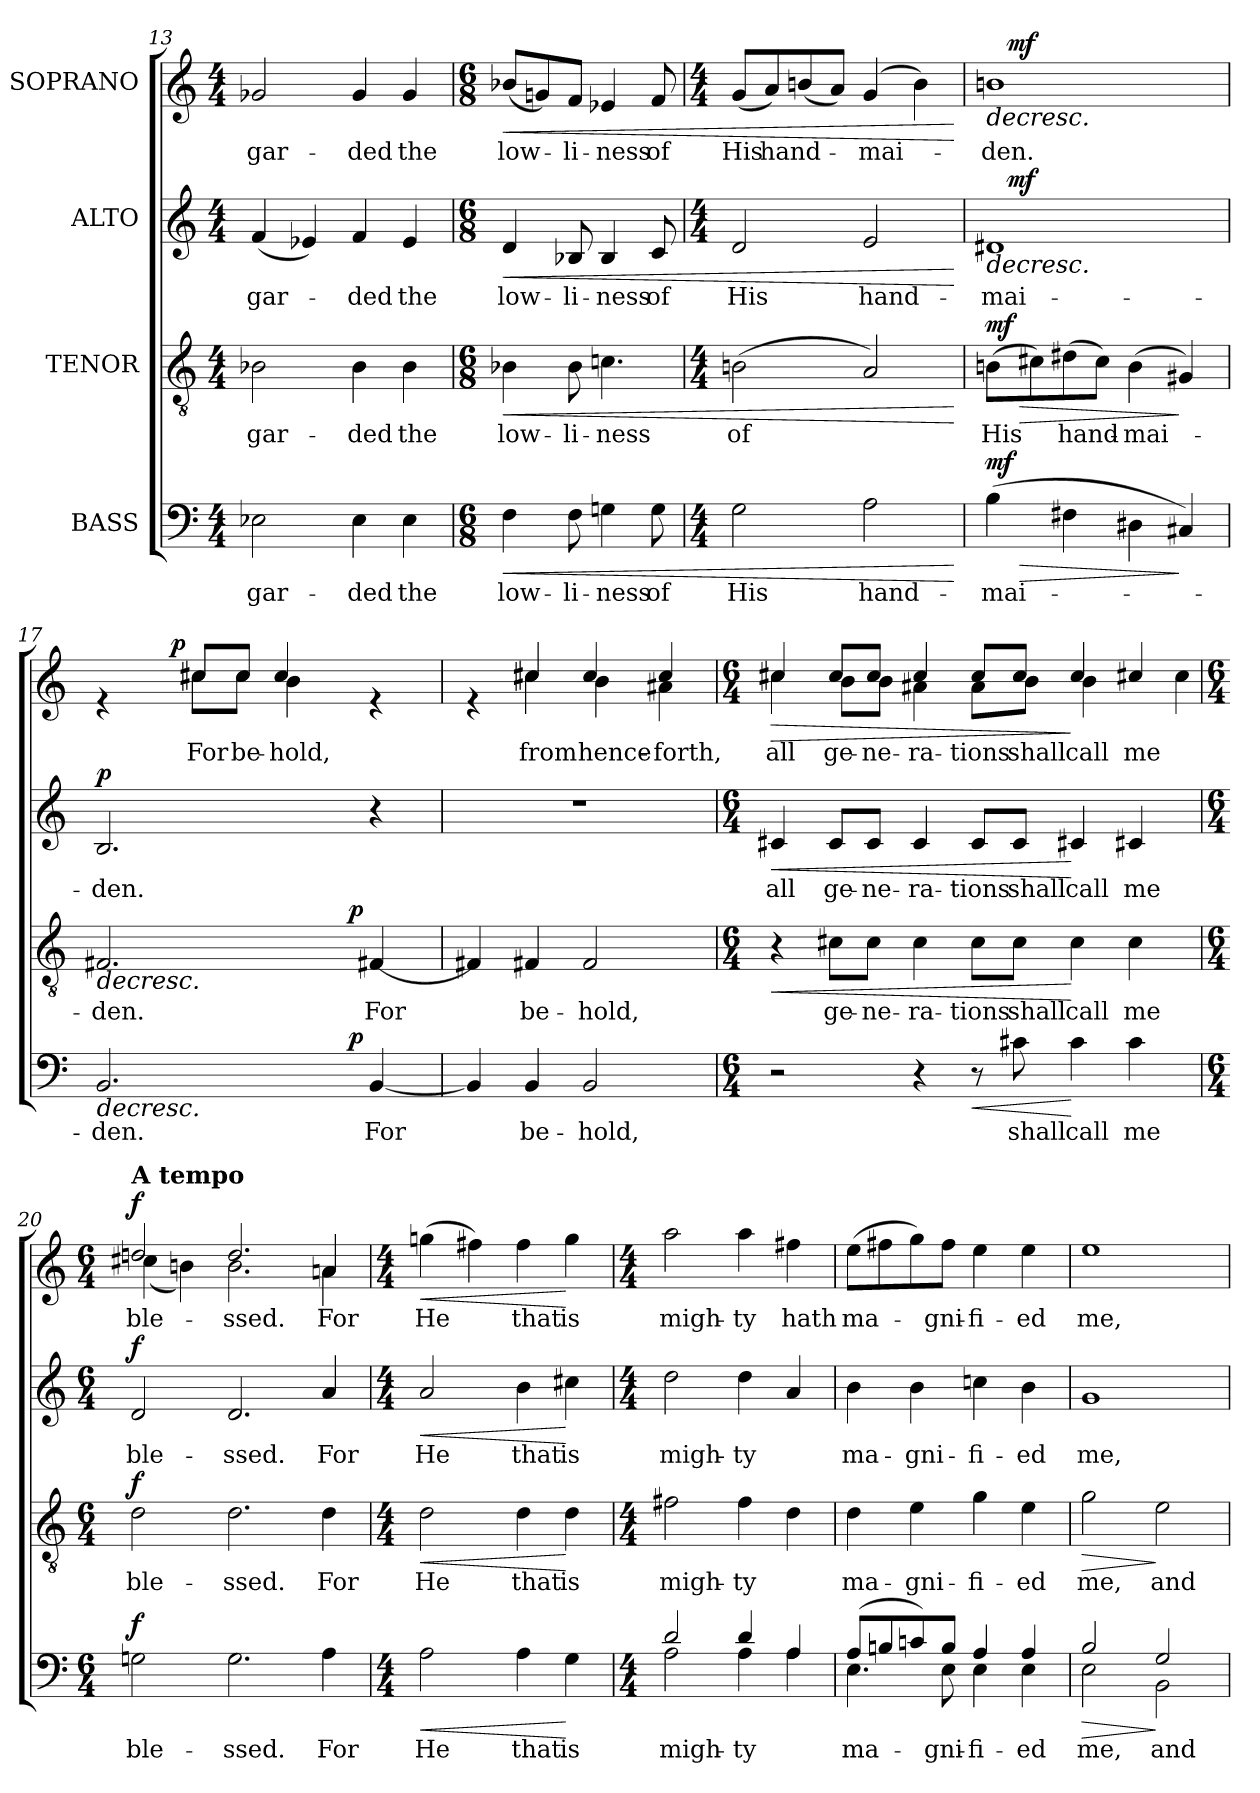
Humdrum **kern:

**kern	**text	**dynam	**kern	**text	**dynam	**kern	**text	**dynam	**kern	**text	**dynam
*part4	*part4	*part4	*part3	*part3	*part3	*part2	*part2	*part2	*part1	*part1	*part1
*staff4	*staff4	*staff4	*staff3	*staff3	*staff3	*staff2	*staff2	*staff2	*staff1	*staff1	*staff1
*I"BASS	*	*	*I"TENOR	*	*	*I"ALTO	*	*	*I"SOPRANO	*	*
!!LO:LB:g=z
*clefF4	*	*	*clefGv2	*	*	*clefG2	*	*	*clefG2	*	*
*M4/4	*	*	*M4/4	*	*	*M4/4	*	*	*M4/4	*	*
=13	=13	=13	=13	=13	=13	=13	=13	=13	=13	=13	=13
!	!LO:LY:b:cj	!	!	!LO:LY:b:cj	!	!	!LO:LY:b:cj	!	!	!LO:LY:b:cj	!
2E-X\	-gar-	.	2B-X\	-gar-	.	(<4f/	-gar-	.	2g-X/	-gar-	.
.	.	.	.	.	.	4e-X/)	.	.	.	.	.
!	!LO:LY:b:cj	!	!	!LO:LY:b:cj	!	!	!LO:LY:b:cj	!	!	!LO:LY:b:cj	!
4E-\	-ded	.	4B-\	-ded	.	4f/	-ded	.	4g-/	-ded	.
!	!LO:LY:b:cj	!	!	!LO:LY:b:cj	!	!	!LO:LY:b:cj	!	!	!LO:LY:b:cj	!
4E-\	the	.	4B-\	the	.	4e-/	the	.	4g-/	the	.
=14	=14	=14	=14	=14	=14	=14	=14	=14	=14	=14	=14
*M6/8	*	*	*M6/8	*	*	*M6/8	*	*	*M6/8	*	*
!	!LO:LY:b	!LO:HP:b	!	!LO:LY:b	!LO:HP:b	!	!LO:LY:b	!LO:HP:b	!	!LO:LY:b	!LO:HP:b
4F\	low-	<	4B-X\	low-	<	4d/	low-	<	(<8b-X/L	low-	<
.	.	.	.	.	.	.	.	.	8gn/)	.	.
!	!LO:LY:b:cj	!	!	!LO:LY:b:cj	!	!	!LO:LY:b:cj	!	!	!LO:LY:b:cj	!
8F\	-li-	.	8B-\	-li-	.	8B-X/	-li-	.	8f/J	-li-	.
!	!LO:LY:b:cj	!	!	!LO:LY:b:cj	!	!	!LO:LY:b:cj	!	!	!LO:LY:b:cj	!
4Gn\	-ness	.	4.cn\	-ness	.	4B-/	-ness	.	4e-X/	-ness	.
!	!LO:LY:b:cj	!	!	!	!	!	!LO:LY:b:cj	!	!	!LO:LY:b:cj	!
8G\	of	.	.	.	.	8c/	of	.	8f/	of	.
=15	=15	=15	=15	=15	=15	=15	=15	=15	=15	=15	=15
*M4/4	*	*	*M4/4	*	*	*M4/4	*	*	*M4/4	*	*
!	!LO:LY:b:cj	!	!	!LO:LY:b:cj	!	!	!LO:LY:b:cj	!	!	!LO:LY:b:cj	!
2G\	His	.	(>2Bn\	of	.	2d/	His	.	(<8g/L	His	.
!	!	!	!	!	!	!	!	!	!	!LO:LY:b	!
.	.	.	.	.	.	.	.	.	8a/)	hand-	.
.	.	.	.	.	.	.	.	.	(<8bn/	.	.
.	.	.	.	.	.	.	.	.	8a/J)	.	.
!	!LO:LY:b:cj	!	!	!	!	!	!LO:LY:b:cj	!	!	!LO:LY:b	!
2A\	hand-	[	2A/)	.	[	2e/	hand-	[	(>4g/	-mai-	[
.	.	.	.	.	.	.	.	.	4b\)	.	.
=16	=16	=16	=16	=16	=16	=16	=16	=16	=16	=16	=16
!	!LO:LY:b	!LO:HP:b	!	!LO:LY:b	!LO:HP:b	!	!LO:LY:b:cj	!LO:HP:b	!	!LO:LY:b:cj	!LO:HP:b
!	!	!LO:DY:n=1:a	!	!	!LO:DY:n=1:a	!	!	!	!	!	!
*	*	*	*	*	*	*^	*	*	*^	*	*
(>4B\	-mai-	> mf	(>8Bn\L	His	> mf	1d#X	16ryy	-mai-	>	1bn	16ryy	-den.	>
!	!	!	!	!	!	!	!	!	!LO:DY:a	!	!	!	!LO:DY:a
.	.	.	.	.	.	.	2...ryy	.	mf	.	2...ryy	.	mf
.	.	.	8c#X\)	.	.	.	.	.	.	.	.	.	.
!	!	!	!	!LO:LY:b	!	!	!	!	!	!	!	!	!
4F#X\	.	.	(>8d#X\	hand-	.	.	.	.	.	.	.	.	.
.	.	.	8c#\J)	.	.	.	.	.	.	.	.	.	.
!	!	!	!	!LO:LY:b	!	!	!	!	!	!	!	!	!
4D#X\	.	.	(>4B\	-mai-	.	.	.	.	.	.	.	.	.
4C#X/)	.	]	4G#X/)	.	]	.	.	.	.	.	.	.	.
.	.	.	.	.	.	.	.	.	]	.	.	.	]
!!LO:PB:g=z
=17	=17	=17	=17	=17	=17	=17	=17	=17	=17	=17	=17	=17	=17
!	!LO:LY:b:cj	!LO:HP:b	!	!LO:LY:b:cj	!LO:HP:b	!	!	!LO:LY:b:cj	!LO:DY:a	!	!	!	!
*^	*	*	*^	*	*	*v	*v	*	*	*	*^	*	*
2.BB/	2ryy	-den.	>	2.F#X/	2ryy	-den.	>	2.B/	-den.	p	4ryy	4re	8ryy	.	.
.	.	.	.	.	.	.	.	.	.	.	.	.	16ryy	.	.
.	.	.	.	.	.	.	.	.	.	.	.	.	64ryy	.	.
!	!	!	!	!	!	!	!	!	!	!	!	!	!	!	!LO:DY:a
.	.	.	.	.	.	.	.	.	.	.	.	.	2ryy	.	p
!	!	!	!	!	!	!	!	!	!	!	!	!	!	!LO:LY:b:cj	!
.	.	.	.	.	.	.	.	.	.	.	8cc#X/L	8cc#\L	.	For	.
!	!	!	!	!	!	!	!	!	!	!	!	!	!	!LO:LY:b	!
.	.	.	.	.	.	.	.	.	.	.	8cc#/J	8cc#\J	.	be-	.
!	!	!	!	!	!	!	!	!	!	!	!	!	!	!LO:LY:b:cj	!
.	8ryy	.	.	.	8ryy	.	.	.	.	.	4cc#/	4b\	.	-hold,	.
.	16ryy	.	.	.	16ryy	.	.	.	.	.	.	.	.	.	.
.	64ryy	.	.	.	64ryy	.	.	.	.	.	.	.	.	.	.
!	!	!	!LO:DY:a	!	!	!	!LO:DY:a	!	!	!	!	!	!	!	!
.	4ryy	.	p	.	4ryy	.	p	.	.	.	.	.	4ryy	.	.
!	!	!LO:LY:b	!	!	!	!LO:LY:b	!	!	!	!	!	!	!	!	!
[<4BB/	.	For	]	[<4F#X/	.	For	]	4r	.	.	4re	4ryy	.	.	.
.	32.ryy	.	.	.	32.ryy	.	.	.	.	.	.	.	32.ryy	.	.
*v	*v	*	*	*	*	*	*	*	*	*	*	*v	*v	*	*
*	*	*	*v	*v	*	*	*	*	*	*	*	*	*
=18	=18	=18	=18	=18	=18	=18	=18	=18	=18	=18	=18	=18
4BB/]	.	.	4F#X/]	.	.	1r	.	.	4ryy	4re	.	.
!	!LO:LY:b:cj	!	!	!LO:LY:b:cj	!	!	!	!	!	!	!LO:LY:b:cj	!
4BB/	be-	.	4F#X/	be-	.	.	.	.	4cc#X/	4cc#\	from	.
!	!LO:LY:b:cj	!	!	!LO:LY:b:cj	!	!	!	!	!	!	!LO:LY:b	!
2BB/	-hold,	.	2F#/	-hold,	.	.	.	.	4cc#/	4b\	hence-	.
!	!	!	!	!	!	!	!	!	!	!	!LO:LY:b:rj	!
.	.	.	.	.	.	.	.	.	4cc#/	4a#X\	-forth,	.
=19	=19	=19	=19	=19	=19	=19	=19	=19	=19	=19	=19	=19
*M6/4	*	*	*M6/4	*	*	*M6/4	*	*	*M6/4	*	*	*
!	!	!	!	!	!LO:HP:b	!	!LO:LY:b:cj	!LO:HP:b	!	!	!LO:LY:b:cj	!LO:HP:b
2r	.	.	4r	.	<	4c#X/	all	<	4cc#X/	4cc#\	all	>
!	!	!	!	!LO:LY:b:cj	!	!	!LO:LY:b:cj	!	!	!	!LO:LY:b:cj	!
.	.	.	8c#X\L	ge-	.	8c#/L	ge-	.	8cc#/L	8b\L	ge-	.
!	!	!	!	!LO:LY:b:cj	!	!	!LO:LY:b:cj	!	!	!	!LO:LY:b:cj	!
.	.	.	8c#\J	-ne-	.	8c#/J	-ne-	.	8cc#/J	8b\J	-ne-	.
!	!	!	!	!LO:LY:b:cj	!	!	!LO:LY:b:cj	!	!	!	!LO:LY:b:cj	!
4r	.	.	4c#\	-ra-	.	4c#/	-ra-	.	4cc#/	4a#X\	-ra-	.
!	!	!LO:HP:b	!	!LO:LY:b:cj	!	!	!LO:LY:b:cj	!	!	!	!LO:LY:b:cj	!
8r	.	<	8c#\L	-tions	.	8c#/L	-tions	.	8cc#/L	8a#\L	-tions	.
!	!LO:LY:b:cj	!	!	!LO:LY:b:cj	!	!	!LO:LY:b:cj	!	!	!	!LO:LY:b:cj	!
8c#X\	shall	.	8c#\J	shall	.	8c#/J	shall	.	8cc#/J	8b\J	shall	.
!	!LO:LY:b:cj	!	!	!LO:LY:b:cj	!	!	!LO:LY:b:cj	!	!	!	!LO:LY:b:cj	!
4c#\	call	[	4c#\	call	[	4c#X/	call	[	4cc#/	4b\	call	]
!	!LO:LY:b:cj	!	!	!LO:LY:b:cj	!	!	!LO:LY:b:cj	!	!	!	!LO:LY:b:cj	!
4c#\	me	.	4c#\	me	.	4c#X/	me	.	4cc#X/	4cc#\	me	.
!!LO:LB:g=z	!!
=20	=20	=20	=20	=20	=20	=20	=20	=20	=20	=20	=20	=20
*M6/4	*	*	*M6/4	*	*	*M6/4	*	*	*M6/4	*	*	*
!	!	!	!	!	!	!	!	!	!LO:TX:a:B:t=A tempo	!	!	!
!	!LO:LY:b:cj	!LO:DY:a	!	!LO:LY:b:cj	!LO:DY:a	!	!LO:LY:b:cj	!LO:DY:a	!	!	!LO:LY:b:cj	!LO:DY:a
2Gn\	ble-	f	2d\	ble-	f	2d/	ble-	f	2ddn/	(<4cc#X\	ble-	f
.	.	.	.	.	.	.	.	.	.	4bn\)	.	.
!	!LO:LY:b:cj	!	!	!LO:LY:b:cj	!	!	!LO:LY:b:cj	!	!	!	!LO:LY:b:cj	!
2.G\	-ssed.	.	2.d\	-ssed.	.	2.d/	-ssed.	.	2.dd/	2.b\	-ssed.	.
!	!LO:LY:b:cj	!	!	!LO:LY:b:cj	!	!	!LO:LY:b:cj	!	!	!	!LO:LY:b:cj	!
4A\	For	.	4d\	For	.	4a/	For	.	4an/	4a\	For	.
*	*	*	*	*	*	*	*	*	*v	*v	*	*
=21	=21	=21	=21	=21	=21	=21	=21	=21	=21	=21	=21
*M4/4	*	*	*M4/4	*	*	*M4/4	*	*	*M4/4	*	*
*	*	*	*	*	*	*	*	*	*^	*	*
!	!LO:LY:b:cj	!LO:HP:b	!	!LO:LY:b:cj	!LO:HP:b	!	!LO:LY:b:cj	!LO:HP:b	!	!	!LO:LY:b	!LO:HP:b
*	*	*	*	*	*	*	*	*	*v	*v	*	*
2A\	He	<	2d\	He	<	2a/	He	<	(>4ggn\	He	<
.	.	.	.	.	.	.	.	.	4ff#X\)	.	.
!	!LO:LY:b:cj	!	!	!LO:LY:b:cj	!	!	!LO:LY:b:cj	!	!	!LO:LY:b:cj	!
4A\	that	.	4d\	that	.	4b\	that	.	4ff#\	that	.
!	!LO:LY:b:cj	!	!	!LO:LY:b:cj	!	!	!LO:LY:b:cj	!	!	!LO:LY:b:cj	!
4G\	is	[	4d\	is	[	4cc#X\	is	[	4gg\	is	[
=22	=22	=22	=22	=22	=22	=22	=22	=22	=22	=22	=22
*M4/4	*	*	*M4/4	*	*	*M4/4	*	*	*M4/4	*	*
!	!LO:LY:b:cj	!	!	!LO:LY:b:cj	!	!	!LO:LY:b:cj	!	!	!LO:LY:b:cj	!
*^	*	*	*	*	*	*	*	*	*	*	*
2d/	2A\	migh-	.	2f#X\	migh-	.	2dd\	migh-	.	2aa\	migh-	.
!	!	!LO:LY:b:cj	!	!	!LO:LY:b:cj	!	!	!LO:LY:b:cj	!	!	!LO:LY:b:cj	!
4d/	4A\	-ty	.	4f#\	-ty	.	4dd\	-ty	.	4aa\	-ty	.
!	!	!	!	!	!	!	!	!	!	!	!LO:LY:b:cj	!
4A/	4A\	.	.	4d\	.	.	4a/	.	.	4ff#X\	hath	.
=23	=23	=23	=23	=23	=23	=23	=23	=23	=23	=23	=23	=23
!	!	!LO:LY:b	!	!	!LO:LY:b:cj	!	!	!LO:LY:b:cj	!	!	!LO:LY:b	!
(>8A/L	4.E\	ma-	.	4d\	ma-	.	4b\	ma-	.	(>8ee\L	ma-	.
8Bn/	.	.	.	.	.	.	.	.	.	8ff#X\	.	.
!	!	!	!	!	!LO:LY:b:cj	!	!	!LO:LY:b:cj	!	!	!	!
8cn/)	.	.	.	4e\	-gni-	.	4b\	-gni-	.	8gg\)	.	.
!	!	!LO:LY:b:cj	!	!	!	!	!	!	!	!	!LO:LY:b:cj	!
8B/J	8E\	-gni-	.	.	.	.	.	.	.	8ff#\J	-gni-	.
!	!	!LO:LY:b:rj	!	!	!LO:LY:b:cj	!	!	!LO:LY:b:cj	!	!	!LO:LY:b:rj	!
4A/	4E\	-fi-	.	4g\	-fi-	.	4ccn\	-fi-	.	4ee\	-fi-	.
!	!	!LO:LY:b:cj	!	!	!LO:LY:b:cj	!	!	!LO:LY:b:cj	!	!	!LO:LY:b:cj	!
4A/	4E\	-ed	.	4e\	-ed	.	4b\	-ed	.	4ee\	-ed	.
=24	=24	=24	=24	=24	=24	=24	=24	=24	=24	=24	=24	=24
!	!	!LO:LY:b:cj	!LO:HP:b	!	!LO:LY:b:cj	!LO:HP:b	!	!LO:LY:b:cj	!	!	!LO:LY:b:cj	!
2B/	2E\	me,	>	2g\	me,	>	1g	me,	.	1ee	me,	.
!	!	!LO:LY:b:cj	!	!	!LO:LY:b:cj	!	!	!	!	!	!	!
2G/	2BB\	and	]	2e\	and	]	.	.	.	.	.	.
*v	*v	*	*	*	*	*	*	*	*	*	*	*
=	=	=	=	=	=	=	=	=	=	=	=
*-	*-	*-	*-	*-	*-	*-	*-	*-	*-	*-	*-
